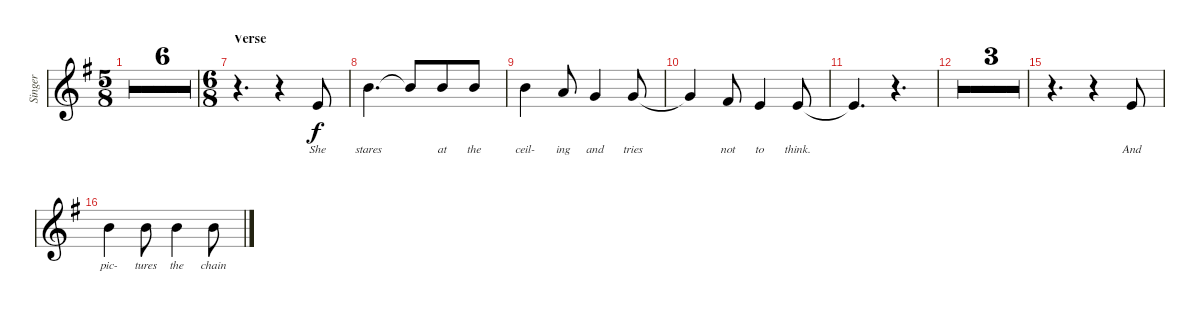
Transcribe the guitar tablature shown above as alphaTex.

\defaultSystemsLayout 4
\bracketExtendMode groupsimilarinstruments
\otherSystemsTrackNameOrientation horizontal
\track ("Vocals" "Singer") {multiBarRest instrument voiceoohs}
\staff {score}
\tuning (E4 B3 G3 D3 A2 E2)
\ts (5 8)
\tempo 166
\clef g2
\ks g
r.2{dy f beam Down} r.8{beam Down} |
\ts (4 8)
r.2{beam Down} |
\ts (6 8)
r.2{d beam Down} |
r.2{d beam Down} |
r.2{d beam Down} |
\ts (4 8)
r.2{beam Down} |
\ts (6 8)
\section ("" "Verse")
r.4{d beam Down} r.4{beam Down} 5.2{acc forcenatural}.8{lyrics (0 "She") lyrics (1 "") lyrics (2 "") lyrics (3 "") lyrics (4 "") beam Up} |
7.1{acc forcenatural}.4{d lyrics (0 "stares") lyrics (1 "") lyrics (2 "") lyrics (3 "") lyrics (4 "") beam Down} 7.1{t acc forcenatural}.8{beam Up} 7.1{acc forcenatural}.8{lyrics (0 "at") lyrics (1 "") lyrics (2 "") lyrics (3 "") lyrics (4 "") beam Up} 7.1{acc forcenatural}.8{lyrics (0 "the") lyrics (1 "") lyrics (2 "") lyrics (3 "") lyrics (4 "") beam Up} |
7.1{acc forcenatural}.4{lyrics (0 "ceil-") lyrics (1 "") lyrics (2 "") lyrics (3 "") lyrics (4 "") beam Down} 5.1{acc forcenatural}.8{lyrics (0 "ing") lyrics (1 "") lyrics (2 "") lyrics (3 "") lyrics (4 "") beam Up} 3.1{acc forcenatural}.4{lyrics (0 "and") lyrics (1 "") lyrics (2 "") lyrics (3 "") lyrics (4 "") beam Up} 3.1{acc forcenatural}.8{lyrics (0 "tries") lyrics (1 "") lyrics (2 "") lyrics (3 "") lyrics (4 "") beam Up} |
3.1{t acc forcenatural}.4{beam Up} 2.1{acc #}.8{lyrics (0 "not") lyrics (1 "") lyrics (2 "") lyrics (3 "") lyrics (4 "") beam Up} 0.1{acc forcenatural}.4{lyrics (0 "to") lyrics (1 "") lyrics (2 "") lyrics (3 "") lyrics (4 "") beam Up} 0.1{acc forcenatural}.8{lyrics (0 "think.") lyrics (1 "") lyrics (2 "") lyrics (3 "") lyrics (4 "") beam Up} |
0.1{t acc forcenatural}.4{d beam Up} r.4{d beam Up} |
r.2{d beam Down} |
r.2{d beam Down} |
r.2{d beam Down} |
r.4{d beam Down} r.4{beam Down} 5.2{acc forcenatural}.8{lyrics (0 "And") lyrics (1 "") lyrics (2 "") lyrics (3 "") lyrics (4 "") beam Up} |
7.1{acc forcenatural}.4{lyrics (0 "pic-") lyrics (1 "") lyrics (2 "") lyrics (3 "") lyrics (4 "") beam Down} 7.1{acc forcenatural}.8{lyrics (0 "tures") lyrics (1 "") lyrics (2 "") lyrics (3 "") lyrics (4 "") beam Down} 7.1{acc forcenatural}.4{lyrics (0 "the") lyrics (1 "") lyrics (2 "") lyrics (3 "") lyrics (4 "") beam Down} 7.1{acc forcenatural}.8{lyrics (0 "chain") lyrics (1 "") lyrics (2 "") lyrics (3 "") lyrics (4 "") beam Down}
